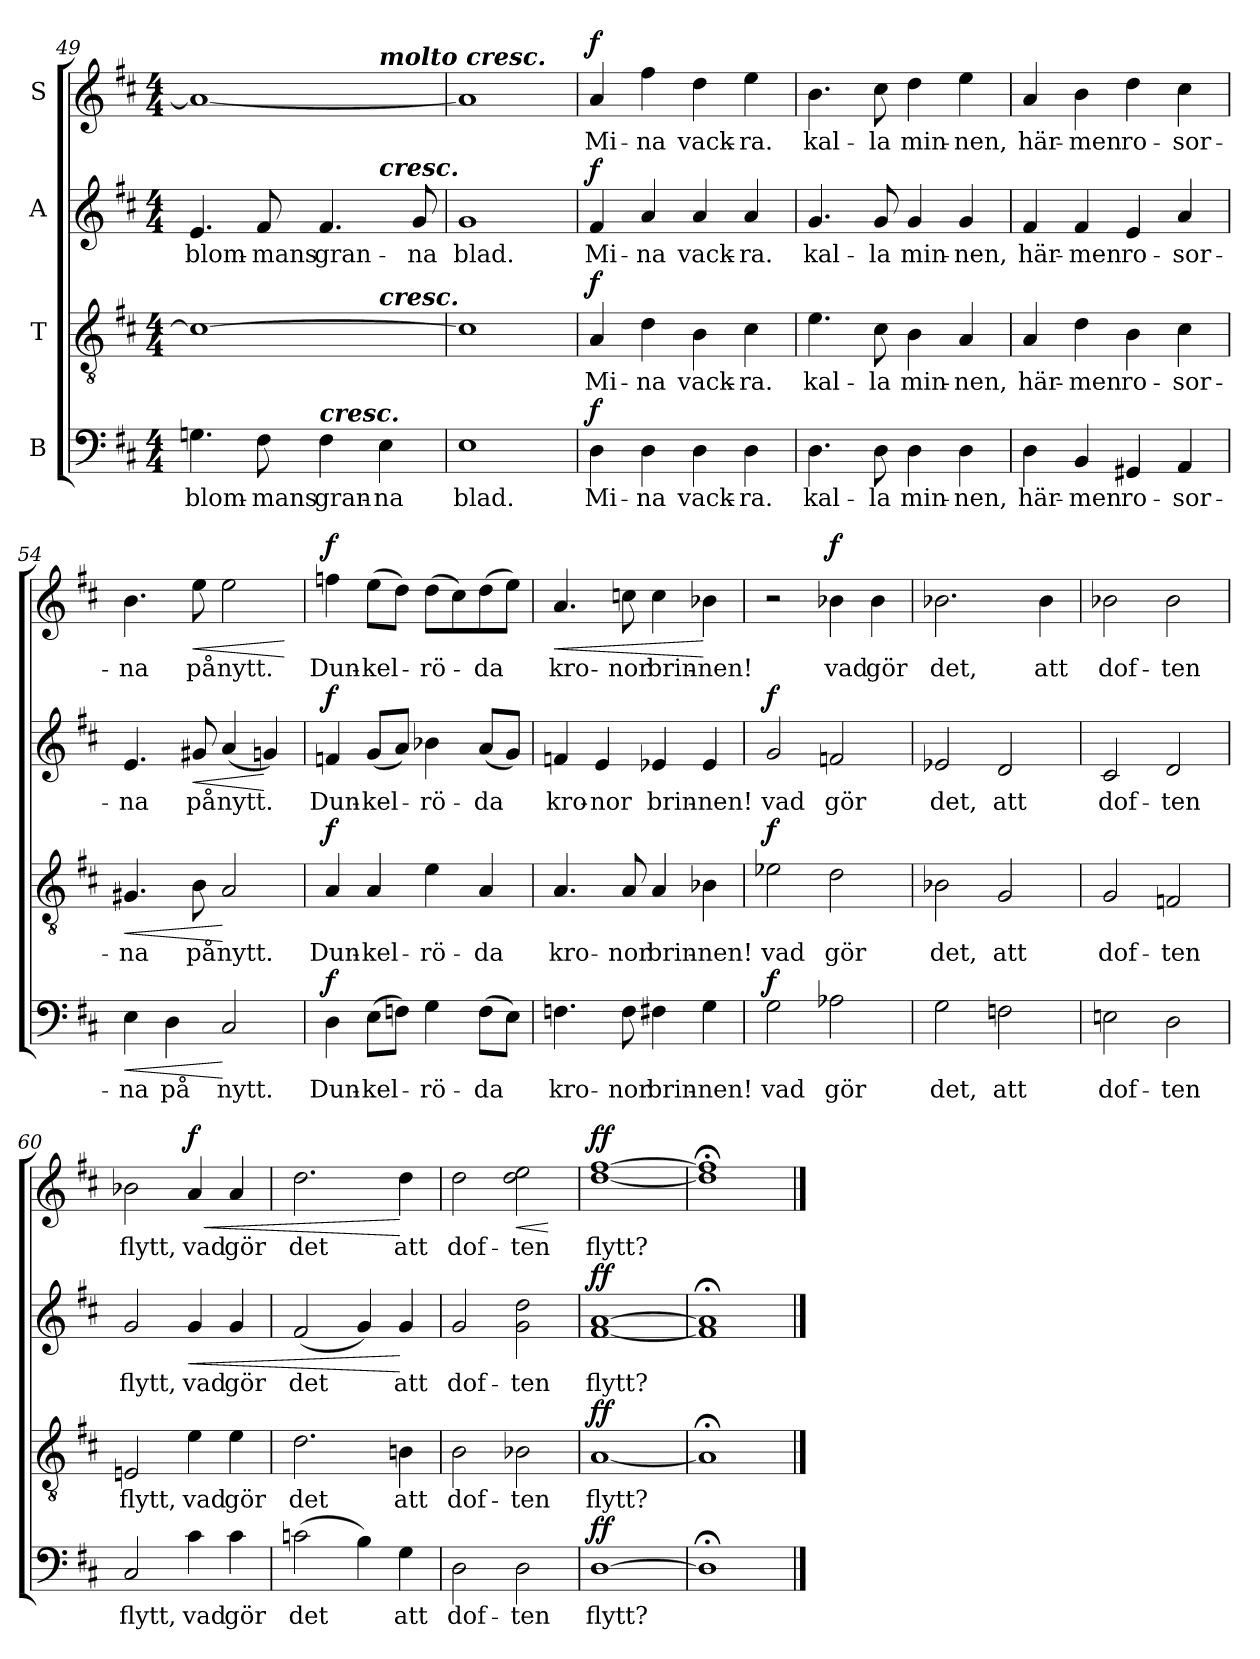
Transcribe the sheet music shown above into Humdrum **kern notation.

**kern	**text	**dynam	**kern	**text	**dynam	**kern	**text	**dynam	**kern	**text	**dynam
*part4	*part4	*part4	*part3	*part3	*part3	*part2	*part2	*part2	*part1	*part1	*part1
*staff4	*staff4	*staff4	*staff3	*staff3	*staff3	*staff2	*staff2	*staff2	*staff1	*staff1	*staff1
*I"B	*	*	*I"T	*	*	*I"A	*	*	*I"S	*	*
*clefF4	*	*	*clefGv2	*	*	*clefG2	*	*	*clefG2	*	*
*k[f#c#]	*	*	*k[f#c#]	*	*	*k[f#c#]	*	*	*k[f#c#]	*	*
*D:	*	*	*D:	*	*	*D:	*	*	*D:	*	*
*M4/4	*	*	*M4/4	*	*	*M4/4	*	*	*M4/4	*	*
=49	=49	=49	=49	=49	=49	=49	=49	=49	=49	=49	=49
!	!LO:LY:b	!	!	!	!	!	!LO:LY:b	!	!	!	!
*	*	*	*^	*	*	*^	*	*	*^	*	*
4.Gni\	blom-	.	1c#_	2.ryy	.	.	4.e/	2.ryy	blom-	.	1a_	2.ryy	.	.
!	!LO:LY:b	!	!	!	!	!	!	!	!LO:LY:b	!	!	!	!	!
8F#\	-mans	.	.	.	.	.	8f#/	.	-mans	.	.	.	.	.
!LO:TX:a:Bi:t=cresc.	!	!	!	!	!	!	!	!	!	!	!	!	!	!
!	!LO:LY:b	!	!	!	!	!	!	!	!LO:LY:b	!	!	!	!	!
4F#\	gran-	.	.	.	.	.	4.f#/	.	gran-	.	.	.	.	.
!	!	!	!	!	!	!	!	!	!	!	!	!LO:TX:a:Bi:t=molto cresc.	!	!
!	!	!	!	!	!	!	!	!LO:TX:a:Bi:t=cresc.	!	!	!	!	!	!
!	!	!	!	!LO:TX:a:Bi:t=cresc.	!	!	!	!	!	!	!	!	!	!
!	!LO:LY:b	!	!	!	!	!	!	!	!	!	!	!	!	!
4E\	-na	.	.	4ryy	.	.	.	4ryy	.	.	.	4ryy	.	.
!	!	!	!	!	!	!	!	!	!LO:LY:b	!	!	!	!	!
.	.	.	.	.	.	.	8g/	.	-na	.	.	.	.	.
=50	=50	=50	=50	=50	=50	=50	=50	=50	=50	=50	=50	=50	=50	=50
!	!LO:LY:b	!	!	!	!	!	!	!	!LO:LY:b	!	!	!	!	!
*	*	*	*v	*v	*	*	*	*	*	*	*v	*v	*	*
*	*	*	*	*	*	*v	*v	*	*	*	*	*
1E	blad.	.	1c#]	.	.	1g	blad.	.	1a]	.	.
=51	=51	=51	=51	=51	=51	=51	=51	=51	=51	=51	=51
!	!LO:LY:b	!LO:DY:a	!	!LO:LY:b	!LO:DY:a	!	!LO:LY:b	!LO:DY:a	!	!LO:LY:b	!LO:DY:a
4D\	Mi-	f	4A/	Mi-	f	4f#/	Mi-	f	4a/	Mi-	f
!	!LO:LY:b	!	!	!LO:LY:b	!	!	!LO:LY:b	!	!	!LO:LY:b	!
4D\	-na	.	4d\	-na	.	4a/	-na	.	4ff#\	-na	.
!	!LO:LY:b	!	!	!LO:LY:b	!	!	!LO:LY:b	!	!	!LO:LY:b	!
4D\	vack-	.	4B\	vack-	.	4a/	vack-	.	4dd\	vack-	.
!	!LO:LY:b	!	!	!LO:LY:b	!	!	!LO:LY:b	!	!	!LO:LY:b	!
4D\	-ra.	.	4c#\	-ra.	.	4a/	-ra.	.	4ee\	-ra.	.
=52	=52	=52	=52	=52	=52	=52	=52	=52	=52	=52	=52
!	!LO:LY:b	!	!	!LO:LY:b	!	!	!LO:LY:b	!	!	!LO:LY:b	!
4.D\	kal-	.	4.e\	kal-	.	4.g/	kal-	.	4.b\	kal-	.
!	!LO:LY:b	!	!	!LO:LY:b	!	!	!LO:LY:b	!	!	!LO:LY:b	!
8D\	-la	.	8c#\	-la	.	8g/	-la	.	8cc#\	-la	.
!	!LO:LY:b	!	!	!LO:LY:b	!	!	!LO:LY:b	!	!	!LO:LY:b	!
4D\	min-	.	4B\	min-	.	4g/	min-	.	4dd\	min-	.
!	!LO:LY:b	!	!	!LO:LY:b	!	!	!LO:LY:b	!	!	!LO:LY:b	!
4D\	-nen,	.	4A/	-nen,	.	4g/	-nen,	.	4ee\	-nen,	.
!!LO:PB:g=z
=53	=53	=53	=53	=53	=53	=53	=53	=53	=53	=53	=53
!	!LO:LY:b	!	!	!LO:LY:b	!	!	!LO:LY:b	!	!	!LO:LY:b	!
4D\	här-	.	4A/	här-	.	4f#/	här-	.	4a/	här-	.
!	!LO:LY:b	!	!	!LO:LY:b	!	!	!LO:LY:b	!	!	!LO:LY:b	!
4BB/	-men	.	4d\	-men	.	4f#/	-men	.	4b\	-men	.
!	!LO:LY:b	!	!	!LO:LY:b	!	!	!LO:LY:b	!	!	!LO:LY:b	!
4GG#X/	ro-	.	4B\	ro-	.	4e/	ro-	.	4dd\	ro-	.
!	!LO:LY:b	!	!	!LO:LY:b	!	!	!LO:LY:b	!	!	!LO:LY:b	!
4AA/	-sor-	.	4c#\	-sor-	.	4a/	-sor-	.	4cc#\	-sor-	.
=54	=54	=54	=54	=54	=54	=54	=54	=54	=54	=54	=54
!	!LO:LY:b	!LO:HP:b	!	!LO:LY:b	!LO:HP:b	!	!LO:LY:b	!	!	!LO:LY:b	!
4E\	-na	<	4.G#X/	-na	<	4.e/	-na	.	4.b\	-na	.
!	!LO:LY:b	!	!	!	!	!	!	!	!	!	!
4D\	på	.	.	.	.	.	.	.	.	.	.
!	!	!	!	!LO:LY:b	!	!	!LO:LY:b	!LO:HP:b	!	!LO:LY:b	!LO:HP:b
.	.	.	8B\	på	.	8g#X/	på	<	8ee\	på	<
!	!LO:LY:b	!	!	!LO:LY:b	!	!	!LO:LY:b	!	!	!LO:LY:b	!
2C#/	nytt.	[	2A/	nytt.	[	(<4a/	nytt.	.	2ee\	nytt.	.
.	.	.	.	.	.	4gn/)	.	[	.	.	.
.	.	.	.	.	.	.	.	.	.	.	[
=55	=55	=55	=55	=55	=55	=55	=55	=55	=55	=55	=55
!	!LO:LY:b	!LO:DY:a	!	!LO:LY:b	!LO:DY:a	!	!LO:LY:b	!LO:DY:a	!	!LO:LY:b	!LO:DY:a
4D\	Dun-	f	4A/	Dun-	f	4fn/	Dun-	f	4ffn\	Dun-	f
!	!LO:LY:b	!	!	!LO:LY:b	!	!	!LO:LY:b	!	!	!LO:LY:b	!
(>8E\L	-kel-	.	4A/	-kel-	.	(<8g/L	-kel-	.	(>8ee\L	-kel-	.
8Fn\J)	.	.	.	.	.	8a/J)	.	.	8dd\J)	.	.
!	!LO:LY:b	!	!	!LO:LY:b	!	!	!LO:LY:b	!	!	!LO:LY:b	!
4G\	-rö-	.	4e\	-rö-	.	4b-X\	-rö-	.	(>8dd\L	-rö-	.
.	.	.	.	.	.	.	.	.	8cc#\)	.	.
!	!LO:LY:b	!	!	!LO:LY:b	!	!	!LO:LY:b	!	!	!LO:LY:b	!
(>8F\L	-da	.	4A/	-da	.	(<8a/L	-da	.	(>8dd\	-da	.
8E\J)	.	.	.	.	.	8g/J)	.	.	8ee\J)	.	.
=56	=56	=56	=56	=56	=56	=56	=56	=56	=56	=56	=56
!	!LO:LY:b	!	!	!LO:LY:b	!	!	!LO:LY:b	!	!	!LO:LY:b	!LO:HP:b
4.Fn\	kro-	.	4.A/	kro-	.	4fn/	kro-	.	4.a/	kro-	<
!	!	!	!	!	!	!	!LO:LY:b	!	!	!	!
.	.	.	.	.	.	4e/	-nor	.	.	.	.
!	!LO:LY:b	!	!	!LO:LY:b	!	!	!	!	!	!LO:LY:b	!
8F\	-nor	.	8A/	-nor	.	.	.	.	8ccn\	-nor	.
!	!LO:LY:b	!	!	!LO:LY:b	!	!	!LO:LY:b	!	!	!LO:LY:b	!
4F#X\	brin-	.	4A/	brin-	.	4e-X/	brin-	.	4cc\	brin-	.
!	!LO:LY:b	!	!	!LO:LY:b	!	!	!LO:LY:b	!	!	!LO:LY:b	!
4G\	-nen!	.	4B-X\	-nen!	.	4e-/	-nen!	.	4b-X\	-nen!	[
=57	=57	=57	=57	=57	=57	=57	=57	=57	=57	=57	=57
!	!LO:LY:b	!LO:DY:a	!	!LO:LY:b	!LO:DY:a	!	!LO:LY:b	!LO:DY:a	!	!	!
2G\	vad	f	2e-X\	vad	f	2g/	vad	f	2r	.	.
!	!LO:LY:b	!	!	!LO:LY:b	!	!	!LO:LY:b	!	!	!LO:LY:b	!LO:DY:a
2A-X\	gör	.	2d\	gör	.	2fn/	gör	.	4b-X\	vad	f
!	!	!	!	!	!	!	!	!	!	!LO:LY:b	!
.	.	.	.	.	.	.	.	.	4b-\	gör	.
!!LO:LB:g=z
=58	=58	=58	=58	=58	=58	=58	=58	=58	=58	=58	=58
!	!LO:LY:b	!	!	!LO:LY:b	!	!	!LO:LY:b	!	!	!LO:LY:b	!
2G\	det,	.	2B-X\	det,	.	2e-X/	det,	.	2.b-X\	det,	.
!	!LO:LY:b	!	!	!LO:LY:b	!	!	!LO:LY:b	!	!	!	!
2Fn\	att	.	2G/	att	.	2d/	att	.	.	.	.
!	!	!	!	!	!	!	!	!	!	!LO:LY:b	!
.	.	.	.	.	.	.	.	.	4b-\	att	.
=59	=59	=59	=59	=59	=59	=59	=59	=59	=59	=59	=59
!	!LO:LY:b	!	!	!LO:LY:b	!	!	!LO:LY:b	!	!	!LO:LY:b	!
2Eni\	dof-	.	2G/	dof-	.	2c#i/	dof-	.	2b-X\	dof-	.
!	!LO:LY:b	!	!	!LO:LY:b	!	!	!LO:LY:b	!	!	!LO:LY:b	!
2D\	-ten	.	2Fn/	-ten	.	2d/	-ten	.	2b-\	-ten	.
=60	=60	=60	=60	=60	=60	=60	=60	=60	=60	=60	=60
!	!LO:LY:b	!	!	!LO:LY:b	!	!	!LO:LY:b	!	!	!LO:LY:b	!
2C#i/	flytt,	.	2Eni/	flytt,	.	2g/	flytt,	.	2b-X\	flytt,	.
!	!LO:LY:b	!	!	!LO:LY:b	!	!	!LO:LY:b	!LO:HP:b	!	!LO:LY:b	!LO:HP:b
!	!	!	!	!	!	!	!	!	!	!	!LO:DY:n=1:a
4c#\	vad	.	4e\	vad	.	4g/	vad	<	4a/	vad	< f
!	!LO:LY:b	!	!	!LO:LY:b	!	!	!LO:LY:b	!	!	!LO:LY:b	!
4c#\	gör	.	4e\	gör	.	4g/	gör	.	4a/	gör	.
=61	=61	=61	=61	=61	=61	=61	=61	=61	=61	=61	=61
!	!LO:LY:b	!	!	!LO:LY:b	!	!	!LO:LY:b	!	!	!LO:LY:b	!
(>2cn\	det	.	2.d\	det	.	(<2f#i/	det	.	2.dd\	det	.
4B\)	.	.	.	.	.	4g/)	.	.	.	.	.
!	!LO:LY:b	!	!	!LO:LY:b	!	!	!LO:LY:b	!	!	!LO:LY:b	!
4G\	att	.	4Bni\	att	.	4g/	att	[	4dd\	att	[
=62	=62	=62	=62	=62	=62	=62	=62	=62	=62	=62	=62
!	!LO:LY:b	!	!	!LO:LY:b	!	!	!LO:LY:b	!	!	!LO:LY:b	!
2D\	dof-	.	2B\	dof-	.	2g/	dof-	.	2dd\	dof-	.
!	!LO:LY:b	!	!	!LO:LY:b	!	!	!LO:LY:b	!	!	!LO:LY:b	!LO:HP:b
2D\	-ten	.	2B-X\	-ten	.	2g\ 2dd\	-ten	.	2dd\ 2ee\	-ten	<
.	.	.	.	.	.	.	.	.	.	.	[
=63	=63	=63	=63	=63	=63	=63	=63	=63	=63	=63	=63
!	!LO:LY:b	!LO:DY:a	!	!LO:LY:b	!LO:DY:a	!	!LO:LY:b	!LO:DY:a	!	!LO:LY:b	!LO:DY:a
[1D	flytt?	ff	[1A	flytt?	ff	[1f# [1a	flytt?	ff	[1dd [1ff#i	flytt?	ff
=64	=64	=64	=64	=64	=64	=64	=64	=64	=64	=64	=64
1D;<]	.	.	1A;<]	.	.	1f#];< 1a];<	.	.	1dd];< 1ff#];<	.	.
==	==	==	==	==	==	==	==	==	==	==	==
*-	*-	*-	*-	*-	*-	*-	*-	*-	*-	*-	*-
